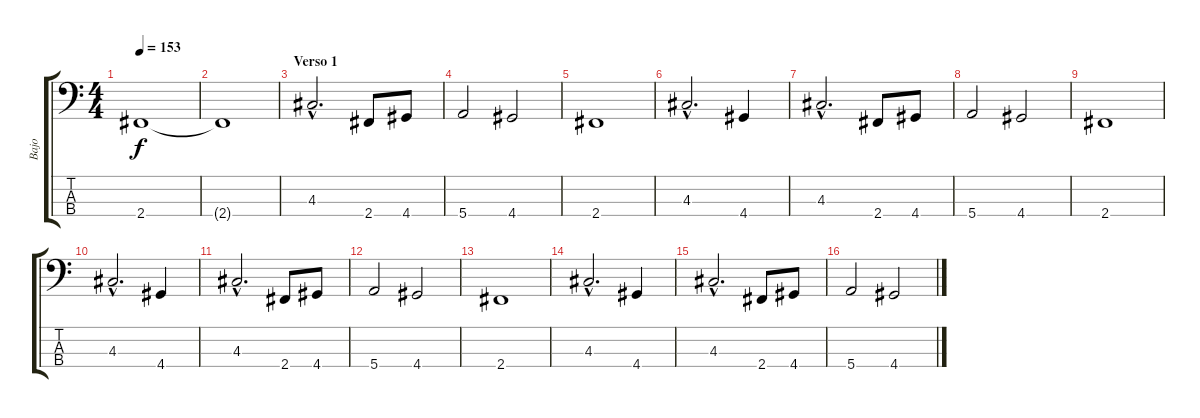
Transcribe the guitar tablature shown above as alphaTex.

\track ("Bajo" "Bajo") {instrument electricbassfinger}
\staff {score tabs}
\tuning (G2 D2 A1 E1) {hide}
\ts (4 4)
\tempo 153
\clef f4
\ks c
2.4.1{dy f} |
2.4{t}.1 |
\section ("" "Verso 1")
4.3{hac}.2{d} 2.4.8 4.4.8 |
5.4.2 4.4.2 |
2.4.1 |
4.3{hac}.2{d} 4.4.4 |
4.3{hac}.2{d} 2.4.8 4.4.8 |
5.4.2 4.4.2 |
2.4.1 |
4.3{hac}.2{d} 4.4.4 |
4.3{hac}.2{d} 2.4.8 4.4.8 |
5.4.2 4.4.2 |
2.4.1 |
4.3{hac}.2{d} 4.4.4 |
4.3{hac}.2{d} 2.4.8 4.4.8 |
5.4.2 4.4.2
